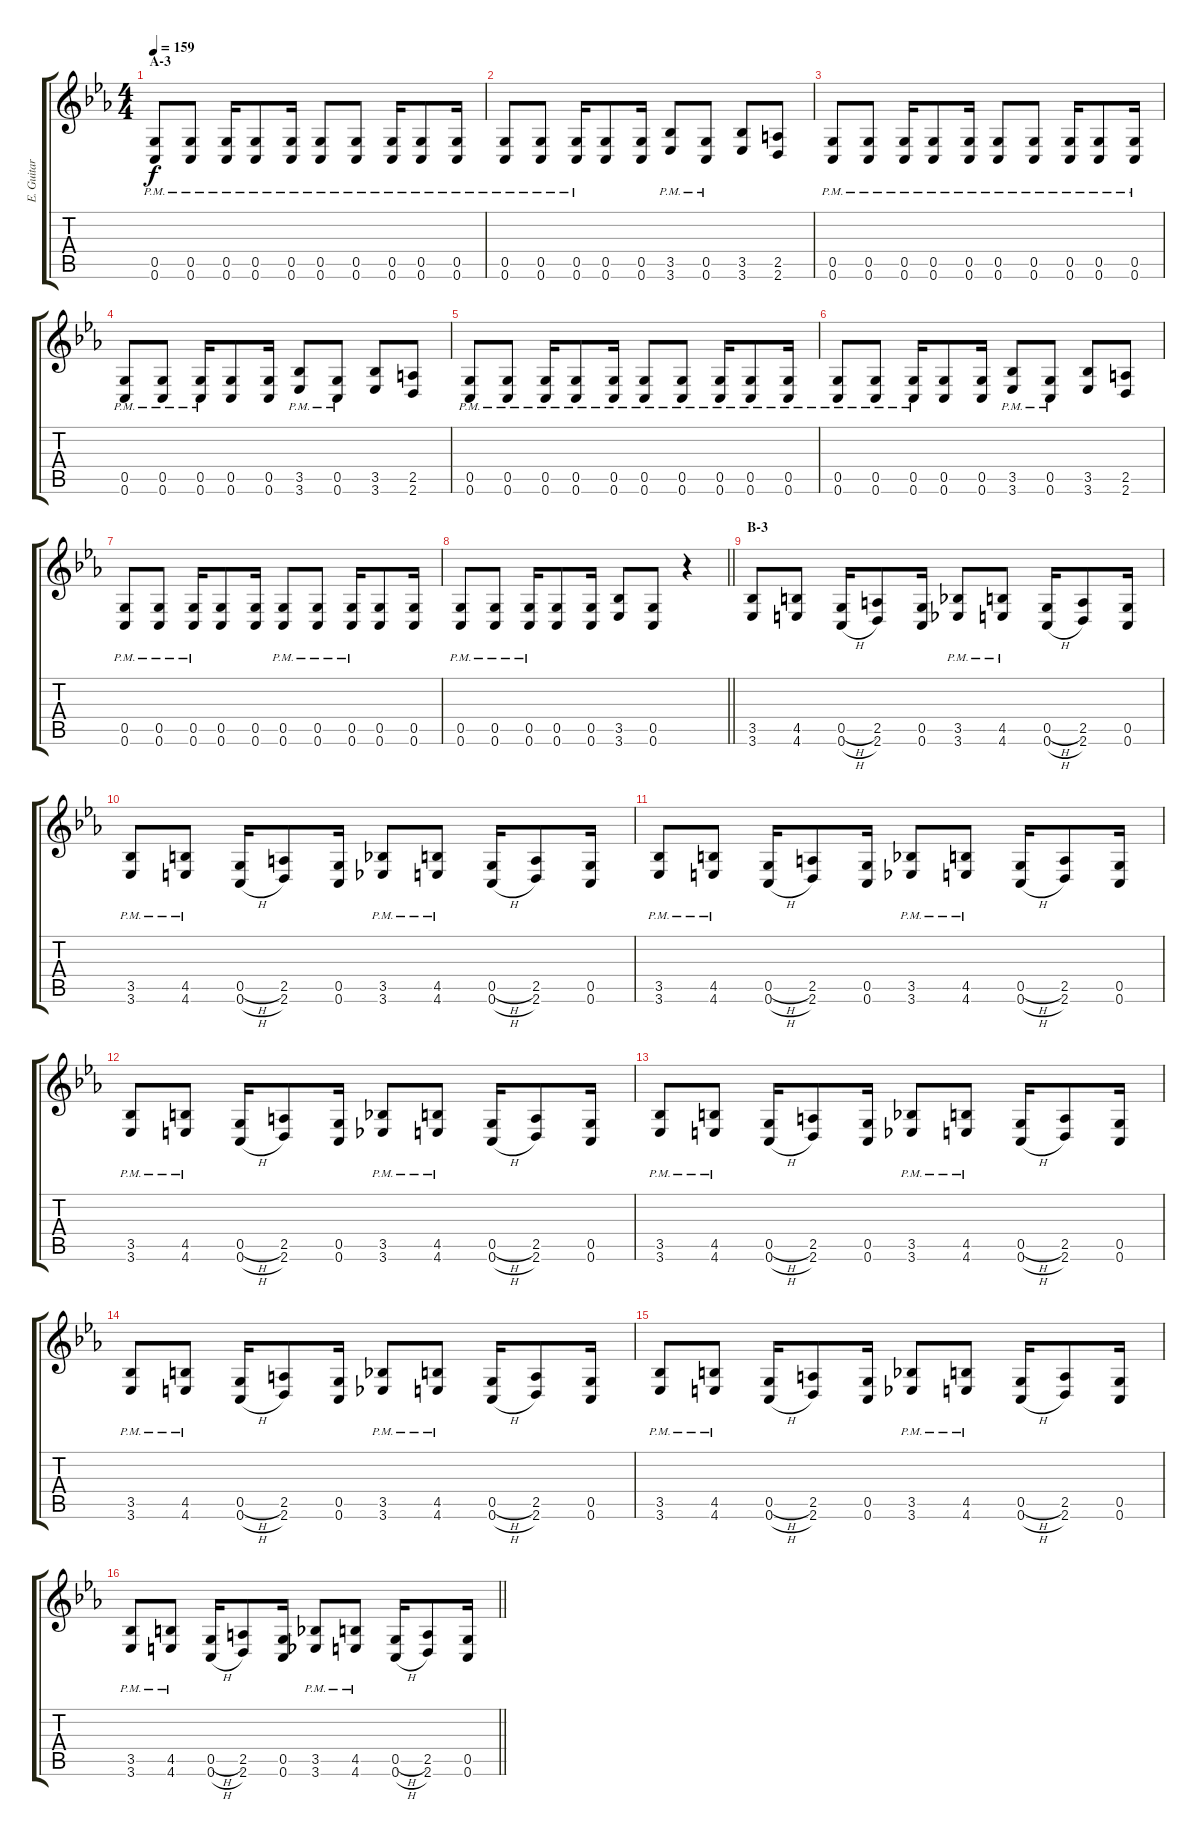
\track ("E. Guitar II" "E. Guitar ") {instrument overdrivenguitar}
\staff {score tabs}
\tuning (D4 A3 F3 C3 G2 C2) {hide}
\ts (4 4)
\section ("" "A-3")
\tempo 159
\clef g2
\ks eb
(0.5{pm} 0.6{pm}).8{dy f} (0.5{pm} 0.6{pm}).8 (0.5{pm} 0.6{pm}).16 (0.5{pm} 0.6{pm}).8 (0.5{pm} 0.6{pm}).16 (0.5{pm} 0.6{pm}).8 (0.5{pm} 0.6{pm}).8 (0.5{pm} 0.6{pm}).16 (0.5{pm} 0.6{pm}).8 (0.5{pm} 0.6{pm}).16 |
(0.5{pm} 0.6{pm}).8 (0.5{pm} 0.6{pm}).8 (0.5{pm} 0.6{pm}).16 (0.5 0.6).8 (0.5 0.6).16 (3.5{pm} 3.6{pm}).8 (0.5{pm} 0.6{pm}).8 (3.5 3.6).8 (2.5 2.6).8 |
(0.5{pm} 0.6{pm}).8 (0.5{pm} 0.6{pm}).8 (0.5{pm} 0.6{pm}).16 (0.5{pm} 0.6{pm}).8 (0.5{pm} 0.6{pm}).16 (0.5{pm} 0.6{pm}).8 (0.5{pm} 0.6{pm}).8 (0.5{pm} 0.6{pm}).16 (0.5{pm} 0.6{pm}).8 (0.5{pm} 0.6{pm}).16 |
(0.5{pm} 0.6{pm}).8 (0.5{pm} 0.6{pm}).8 (0.5{pm} 0.6{pm}).16 (0.5 0.6).8 (0.5 0.6).16 (3.5{pm} 3.6{pm}).8 (0.5{pm} 0.6{pm}).8 (3.5 3.6).8 (2.5 2.6).8 |
(0.5{pm} 0.6{pm}).8 (0.5{pm} 0.6{pm}).8 (0.5{pm} 0.6{pm}).16 (0.5{pm} 0.6{pm}).8 (0.5{pm} 0.6{pm}).16 (0.5{pm} 0.6{pm}).8 (0.5{pm} 0.6{pm}).8 (0.5{pm} 0.6{pm}).16 (0.5{pm} 0.6{pm}).8 (0.5{pm} 0.6{pm}).16 |
(0.5{pm} 0.6{pm}).8 (0.5{pm} 0.6{pm}).8 (0.5{pm} 0.6{pm}).16 (0.5 0.6).8 (0.5 0.6).16 (3.5{pm} 3.6{pm}).8 (0.5{pm} 0.6{pm}).8 (3.5 3.6).8 (2.5 2.6).8 |
(0.5{pm} 0.6{pm}).8 (0.5{pm} 0.6{pm}).8 (0.5{pm} 0.6{pm}).16 (0.5 0.6).8 (0.5 0.6).16 (0.5{pm} 0.6{pm}).8 (0.5{pm} 0.6{pm}).8 (0.5{pm} 0.6{pm}).16 (0.5 0.6).8 (0.5 0.6).16 |
\barLineRight lightlight
(0.5{pm} 0.6{pm}).8 (0.5{pm} 0.6{pm}).8 (0.5{pm} 0.6{pm}).16 (0.5 0.6).8 (0.5 0.6).16 (3.5 3.6).8 (0.5 0.6).8 r.4 |
\section ("" "B-3")
(3.5 3.6).8 (4.5 4.6).8 (0.5{h} 0.6{h}).16 (2.5 2.6).8 (0.5 0.6).16 (3.5{pm} 3.6{pm}).8 (4.5{pm} 4.6{pm}).8 (0.5{h} 0.6{h}).16 (2.5 2.6).8 (0.5 0.6).16 |
(3.5{pm} 3.6{pm}).8 (4.5{pm} 4.6{pm}).8 (0.5{h} 0.6{h}).16 (2.5 2.6).8 (0.5 0.6).16 (3.5{pm} 3.6{pm}).8 (4.5{pm} 4.6{pm}).8 (0.5{h} 0.6{h}).16 (2.5 2.6).8 (0.5 0.6).16 |
(3.5{pm} 3.6{pm}).8 (4.5{pm} 4.6{pm}).8 (0.5{h} 0.6{h}).16 (2.5 2.6).8 (0.5 0.6).16 (3.5{pm} 3.6{pm}).8 (4.5{pm} 4.6{pm}).8 (0.5{h} 0.6{h}).16 (2.5 2.6).8 (0.5 0.6).16 |
(3.5{pm} 3.6{pm}).8 (4.5{pm} 4.6{pm}).8 (0.5{h} 0.6{h}).16 (2.5 2.6).8 (0.5 0.6).16 (3.5{pm} 3.6{pm}).8 (4.5{pm} 4.6{pm}).8 (0.5{h} 0.6{h}).16 (2.5 2.6).8 (0.5 0.6).16 |
(3.5{pm} 3.6{pm}).8 (4.5{pm} 4.6{pm}).8 (0.5{h} 0.6{h}).16 (2.5 2.6).8 (0.5 0.6).16 (3.5{pm} 3.6{pm}).8 (4.5{pm} 4.6{pm}).8 (0.5{h} 0.6{h}).16 (2.5 2.6).8 (0.5 0.6).16 |
(3.5{pm} 3.6{pm}).8 (4.5{pm} 4.6{pm}).8 (0.5{h} 0.6{h}).16 (2.5 2.6).8 (0.5 0.6).16 (3.5{pm} 3.6{pm}).8 (4.5{pm} 4.6{pm}).8 (0.5{h} 0.6{h}).16 (2.5 2.6).8 (0.5 0.6).16 |
(3.5{pm} 3.6{pm}).8 (4.5{pm} 4.6{pm}).8 (0.5{h} 0.6{h}).16 (2.5 2.6).8 (0.5 0.6).16 (3.5{pm} 3.6{pm}).8 (4.5{pm} 4.6{pm}).8 (0.5{h} 0.6{h}).16 (2.5 2.6).8 (0.5 0.6).16 |
\barLineRight lightlight
(3.5{pm} 3.6{pm}).8 (4.5{pm} 4.6{pm}).8 (0.5{h} 0.6{h}).16 (2.5 2.6).8 (0.5 0.6).16 (3.5{pm} 3.6{pm}).8 (4.5{pm} 4.6{pm}).8 (0.5{h} 0.6{h}).16 (2.5 2.6).8 (0.5 0.6).16
